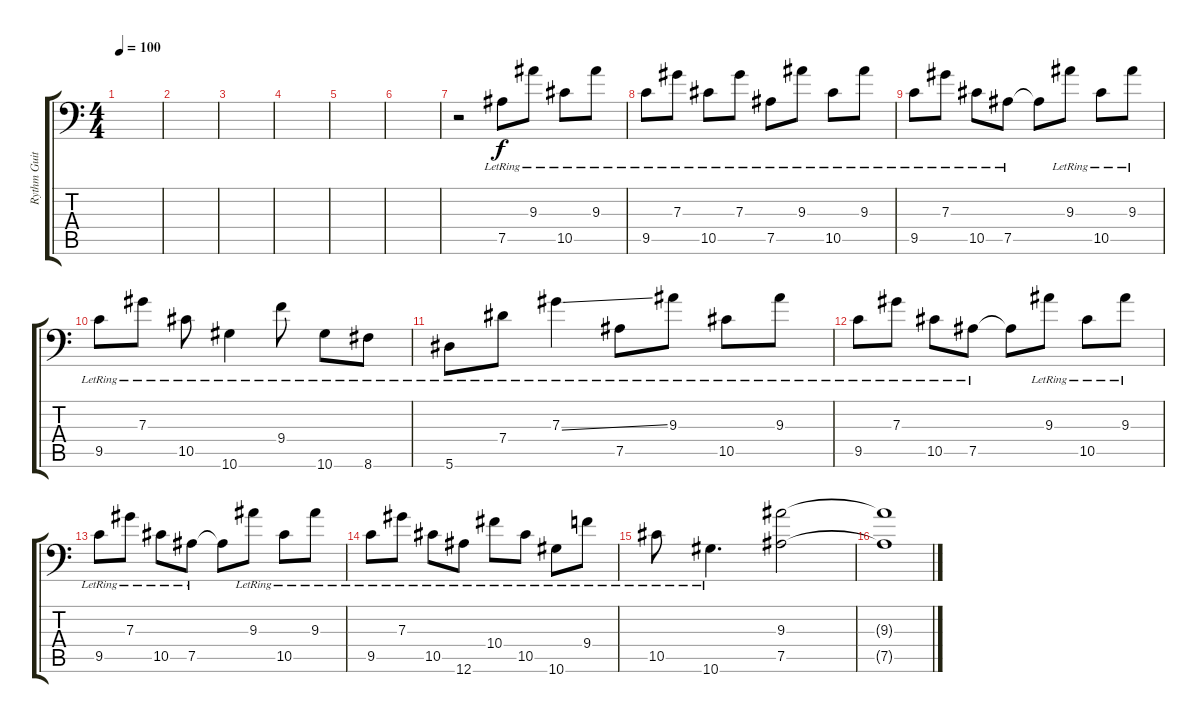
\track ("Rythm Guitar" "Rythm Guit") {instrument electricguitarjazz}
\staff {score tabs}
\tuning (Bb3 F3 Db3 Ab2 Eb2 Bb1) {hide}
\ts (4 4)
\tempo 100
\clef f4
\ks c
|
|
|
|
|
|
r.2 7.5{lr}.8 9.3{lr}.8 10.5{lr}.8 9.3{lr}.8 |
9.5{lr}.8 7.3{lr}.8 10.5{lr}.8 7.3{lr}.8 7.5{lr}.8 9.3{lr}.8 10.5{lr}.8 9.3{lr}.8 |
9.5{lr}.8 7.3{lr}.8 10.5{lr}.8 7.5{lr}.8 7.5{t}.8 9.3{lr}.8 10.5{lr}.8 9.3{lr}.8 |
9.5{lr}.8 7.3{lr}.8 10.5{lr}.8 10.6{lr}.4 9.4{lr}.8 10.6{lr}.8 8.6{lr}.8 |
5.6{lr}.8 7.4{lr}.8 7.3{ss lr}.4 7.5{lr}.8 9.3{lr}.8 10.5{lr}.8 9.3{lr}.8 |
9.5{lr}.8 7.3{lr}.8 10.5{lr}.8 7.5{lr}.8 7.5{t}.8 9.3{lr}.8 10.5{lr}.8 9.3{lr}.8 |
9.5{lr}.8 7.3{lr}.8 10.5{lr}.8 7.5{lr}.8 7.5{t}.8 9.3{lr}.8 10.5{lr}.8 9.3{lr}.8 |
9.5{lr}.8 7.3{lr}.8 10.5{lr}.8 12.6{lr}.8 10.4{lr}.8 10.5{lr}.8 10.6{lr}.8 9.4{lr}.8 |
10.5{lr}.8 10.6{lr}.4{d} (9.3 7.5).2 |
(9.3{t} 7.5{t}).1
